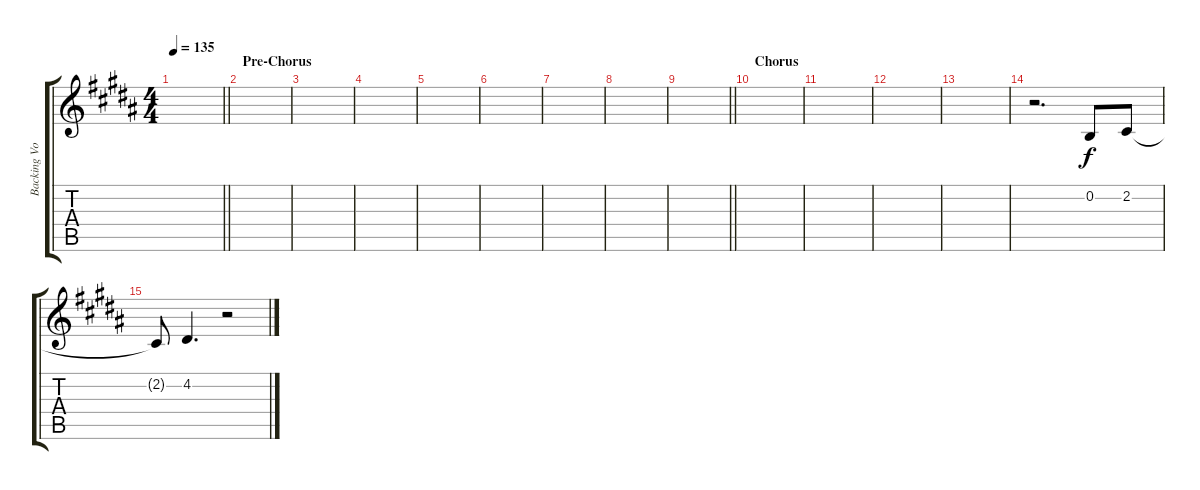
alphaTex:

\track ("Backing Vocals" "Backing Vo") {instrument clarinet}
\staff {score tabs}
\tuning (E4 B3 G3 D3 A2 E2) {hide}
\ts (4 4)
\tempo 135
\clef g2
\barLineRight lightlight
\ks b
|
\section ("" "Pre-Chorus")
|
|
|
|
|
|
|
\barLineRight lightlight
|
\section ("" "Chorus")
|
|
|
|
r.2{d} 0.2.8 2.2.8 |
2.2{t}.8 4.2.4{d} r.2
